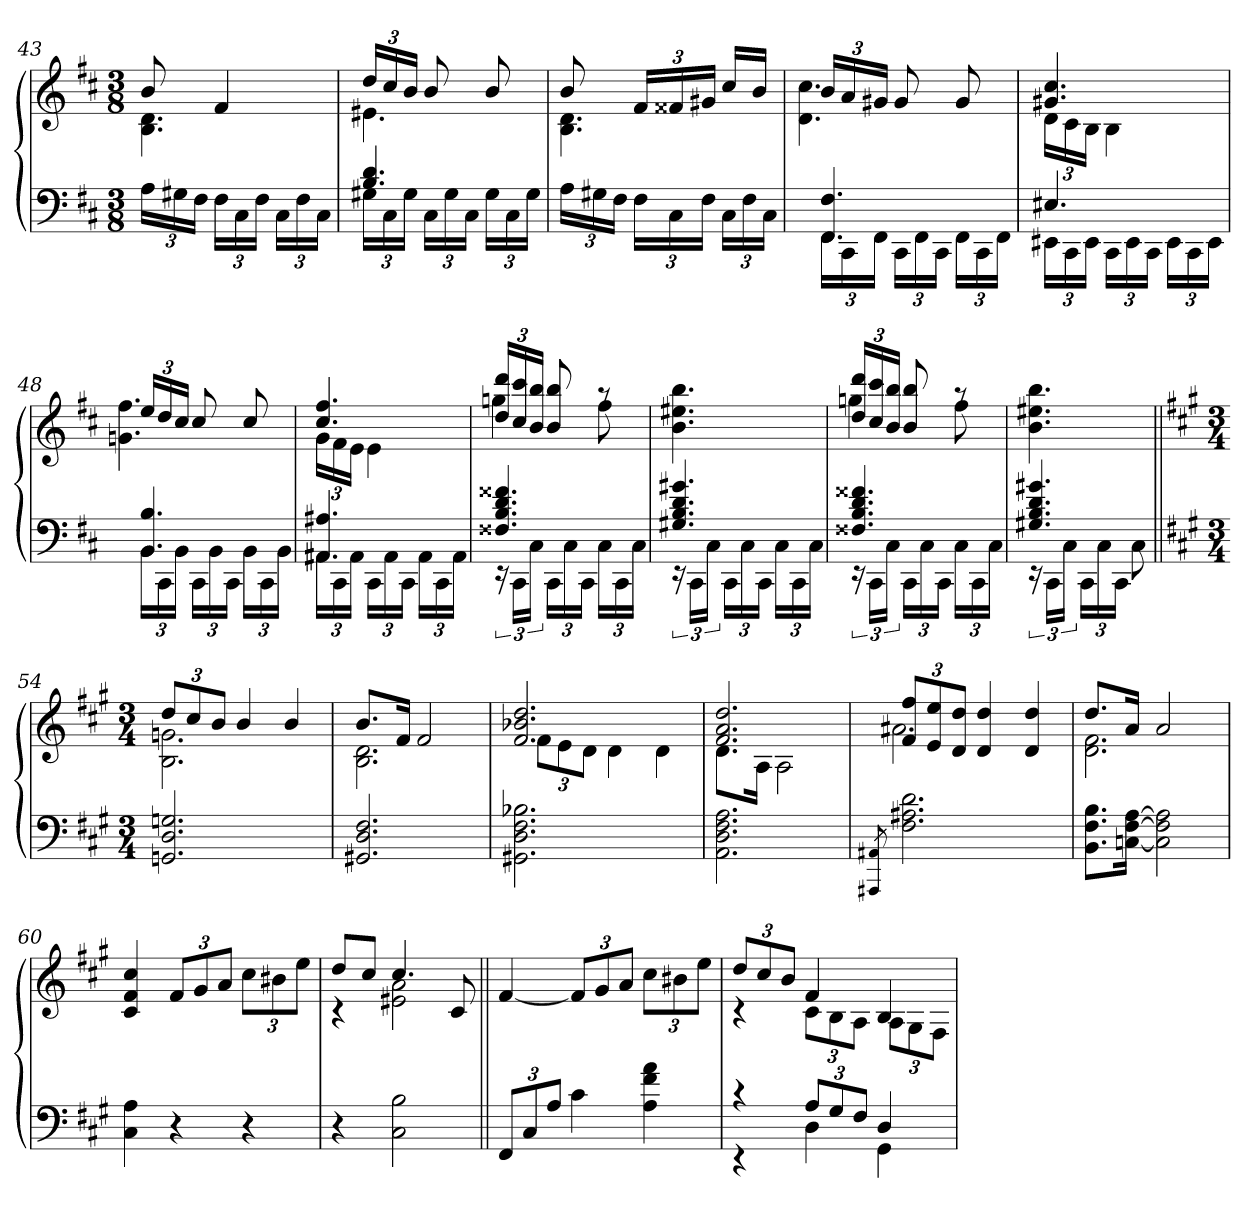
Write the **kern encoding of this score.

**kern	**kern
*part1	*part1
*staff2	*staff1
*clefF4	*clefG2
*k[f#c#]	*k[f#c#]
*M3/8	*M3/8
=43	=43
*	*^
24ALL	8b	4.B 4.d
24G#X	.	.
24F#JJ	.	.
24F#LL	4f#	.
24C#	.	.
24F#JJ	.	.
24C#LL	.	.
24F#	.	.
24C#JJ	.	.
=44	=44	=44
*^	*	*
4.B 4.d	24G#XLL	24ddLL	4.e#X
.	24C#	24cc#	.
.	24G#JJ	24bJJ	.
.	24C#LL	8b	.
.	24G#	.	.
.	24C#JJ	.	.
.	24G#LL	8b	.
.	24C#	.	.
.	24G#JJ	.	.
*v	*v	*	*
=45	=45	=45
24ALL	8b	4.B 4.d
24G#X	.	.
24F#JJ	.	.
24F#LL	24f#LL	.
24C#	24f##X	.
24F#JJ	24g#XJJ	.
24C#LL	16cc#LL	.
24F#	.	.
.	16bJJ	.
24C#JJ	.	.
=46	=46	=46
*^	*	*
4.FF# 4.F#	24FF#LL	24bLL	4.d 4.cc#
.	24CC#	24a	.
.	24FF#JJ	24g#XJJ	.
.	24CC#LL	8g#	.
.	24FF#	.	.
.	24CC#JJ	.	.
.	24FF#LL	8g#	.
.	24CC#	.	.
.	24FF#JJ	.	.
=47	=47	=47	=47
4.E#X	24EE#XLL	4.g#X 4.cc#	24dLL
.	24CC#	.	24c#
.	24EE#JJ	.	24BJJ
.	24CC#LL	.	4B
.	24EE#	.	.
.	24CC#JJ	.	.
.	24EE#LL	.	.
.	24CC#	.	.
.	24EE#JJ	.	.
=48	=48	=48	=48
4.BB 4.B	24BBLL	24eeLL	4.gn 4.ff#
.	24CC#	24dd	.
.	24BBJJ	24cc#JJ	.
.	24CC#LL	8cc#	.
.	24BB	.	.
.	24CC#JJ	.	.
.	24BBLL	8cc#	.
.	24CC#	.	.
.	24BBJJ	.	.
=49	=49	=49	=49
4.AA#X 4.A#X	24AA#XLL	4.cc# 4.ff#	24gLL
.	24CC#	.	24f#
.	24AA#JJ	.	24eJJ
.	24CC#LL	.	4e
.	24AA#	.	.
.	24CC#JJ	.	.
.	24AA#LL	.	.
.	24CC#	.	.
.	24AA#JJ	.	.
=50	=50	=50	=50
4.F##X 4.B 4.d 4.f##X	24rEE	24dd 24dddLL	4ggn
.	24CC#LL	24cc# 24ccc#	.
.	24C#JJ	24b 24bbJJ	.
.	24CC#LL	8b 8bb	.
.	24C#	.	.
.	24CC#JJ	.	.
.	24C#LL	8raa	8ff#
.	24CC#	.	.
.	24C#JJ	.	.
*	*	*v	*v
=51	=51	=51
4.G#X 4.B 4.d 4.g#X	24rEE	4.b 4.ee#X 4.bb
.	24CC#LL	.
.	24C#JJ	.
.	24CC#LL	.
.	24C#	.
.	24CC#JJ	.
.	24C#LL	.
.	24CC#	.
.	24C#JJ	.
=52	=52	=52
*	*	*^
4.F##X 4.B 4.d 4.f##X	24rEE	24dd 24dddLL	4ggn
.	24CC#LL	24cc# 24ccc#	.
.	24C#JJ	24b 24bbJJ	.
.	24CC#LL	8b 8bb	.
.	24C#	.	.
.	24CC#JJ	.	.
.	24C#LL	8raa	8ff#
.	24CC#	.	.
.	24C#JJ	.	.
*	*	*v	*v
=53	=53	=53
4.G#X 4.B 4.d 4.g#X	24rEE	4.b 4.ee#X 4.bb
.	24CC#LL	.
.	24C#JJ	.
.	24CC#LL	.
.	24C#	.
.	24CC#JJ	.
.	8C#	.
*v	*v	*
=54||	=54||
*k[f#c#g#]	*k[f#c#g#]
*M3/4	*M3/4
*	*^
2.GGn 2.D 2.Gn	12ddL	2.B 2.gn
.	12cc#	.
.	12bJ	.
.	4b	.
.	4b	.
=55	=55	=55
2.GG#X 2.D 2.F#	8.bL	2.B 2.d
.	16f#Jk	.
.	2f#	.
=56	=56	=56
2.GG#X 2.D 2.F# 2.B-X	2.f# 2.b-X 2.dd	12f#L
.	.	12e
.	.	12dJ
.	.	4d
.	.	4d
=57	=57	=57
2.AA 2.D 2.F# 2.A	2.f# 2.a 2.dd	8.dL
.	.	16AJk
.	.	2A
=58	=58	=58
8qAAA#X/ 8qAA#X/	.	.
2.F# 2.A#X 2.d	12f# 12ff#L	2.a#X
.	12e 12ee	.
.	12d 12ddJ	.
.	4d 4dd	.
.	4d 4dd	.
=59	=59	=59
8.BB 8.F# 8.BL	8.ddL	2.d 2.f#
[16Cn [16F# [16AJk	16aJk	.
2C] 2F#] 2A]	2a	.
*	*v	*v
=60	=60
4C# 4A	4c# 4f# 4cc#
4r	12f#L
.	12g#
.	12aJ
4r	12cc#L
.	12b#X
.	12eeJ
=61	=61
*	*^
4r	8ddL	4rc
.	8cc#J	.
2C# 2B	4.cc#	2e#X 2a
.	8c#	.
*	*v	*v
=62||	=62||
12FF#L	[4f#
12C#	.
12AJ	.
4c#	12f#L]
.	12g#
.	12aJ
4A 4f# 4a	12cc#L
.	12b#X
.	12eeJ
=63	=63
*^	*^
4rc	4rEE	12ddL	4rc
.	.	12cc#	.
.	.	12bJ	.
12AL	4D	4f#	12c#L
12G#	.	.	12B
12F#J	.	.	12AJ
4D	4GG#	4B	12AL
.	.	.	12G#
.	.	.	12F#J
*v	*v	*	*
*	*v	*v
=	=
*-	*-
